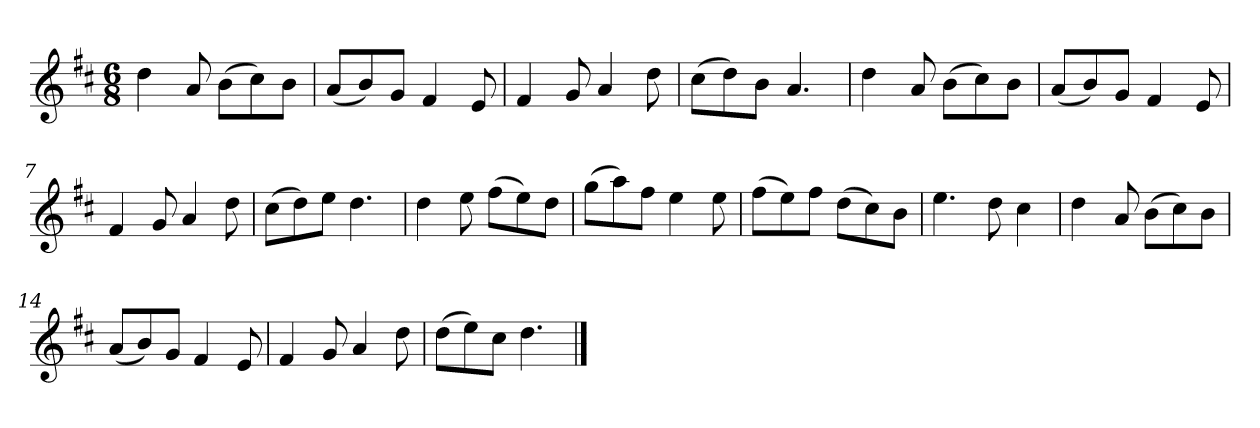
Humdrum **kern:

**kern
*part1
*staff1
*k[f#c#]
*M6/8
*MM120
=1
4dd
8a
(8bL
8cc#)
8bJ
=2
(8aL
8b)
8gJ
4f#
8e
=3
4f#
8g
4a
8dd
=4
(8cc#L
8dd)
8bJ
4.a
=5
4dd
8a
(8bL
8cc#)
8bJ
=6
(8aL
8b)
8gJ
4f#
8e
=7
4f#
8g
4a
8dd
=8
(8cc#L
8dd)
8eeJ
4.dd
=9
4dd
8ee
(8ff#L
8ee)
8ddJ
=10
(8ggL
8aa)
8ff#J
4ee
8ee
=11
(8ff#L
8ee)
8ff#J
(8ddL
8cc#)
8bJ
=12
4.ee
8dd
4cc#
=13
4dd
8a
(8bL
8cc#)
8bJ
=14
(8aL
8b)
8gJ
4f#
8e
=15
4f#
8g
4a
8dd
=16
(8ddL
8ee)
8cc#J
4.dd
==
*-
